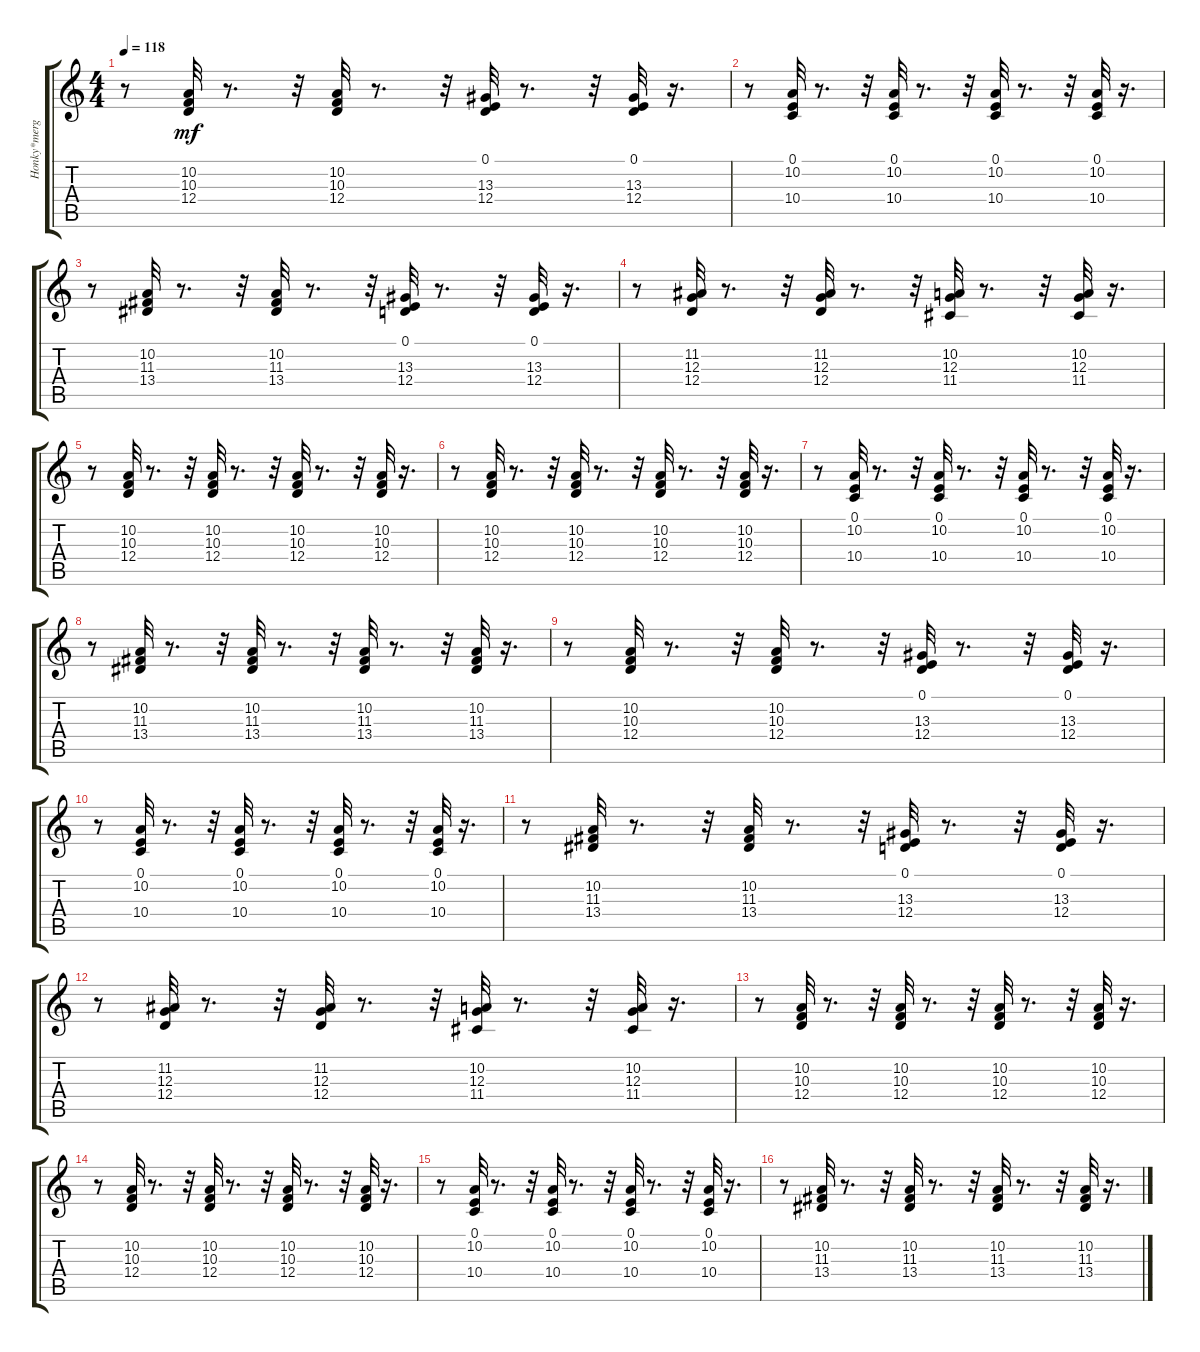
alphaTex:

\track ("Honky*merged" "Honky*merg") {instrument honkytonkpiano}
\staff {score tabs}
\tuning (E4 B3 G3 D3 A2 E2) {hide}
\ts (4 4)
\tempo 118
\clef g2
\ks c
r.8{dy mf} (10.2 10.3 12.4).32 r.8{d} r.32 (10.2 10.3 12.4).32 r.8{d} r.32 (0.1 13.3 12.4).32 r.8{d} r.32 (0.1 13.3 12.4).32 r.16{d} |
r.8 (0.1 10.2 10.4).32 r.8{d} r.32 (0.1 10.2 10.4).32 r.8{d} r.32 (0.1 10.2 10.4).32 r.8{d} r.32 (0.1 10.2 10.4).32 r.16{d} |
r.8 (10.2 11.3 13.4).32 r.8{d} r.32 (10.2 11.3 13.4).32 r.8{d} r.32 (0.1 13.3 12.4).32 r.8{d} r.32 (0.1 13.3 12.4).32 r.16{d} |
r.8 (11.2 12.3 12.4).32 r.8{d} r.32 (11.2 12.3 12.4).32 r.8{d} r.32 (10.2 12.3 11.4).32 r.8{d} r.32 (10.2 12.3 11.4).32 r.16{d} |
r.8 (10.2 10.3 12.4).32 r.8{d} r.32 (10.2 10.3 12.4).32 r.8{d} r.32 (10.2 10.3 12.4).32 r.8{d} r.32 (10.2 10.3 12.4).32 r.16{d} |
r.8 (10.2 10.3 12.4).32 r.8{d} r.32 (10.2 10.3 12.4).32 r.8{d} r.32 (10.2 10.3 12.4).32 r.8{d} r.32 (10.2 10.3 12.4).32 r.16{d} |
r.8 (0.1 10.2 10.4).32 r.8{d} r.32 (0.1 10.2 10.4).32 r.8{d} r.32 (0.1 10.2 10.4).32 r.8{d} r.32 (0.1 10.2 10.4).32 r.16{d} |
r.8 (10.2 11.3 13.4).32 r.8{d} r.32 (10.2 11.3 13.4).32 r.8{d} r.32 (10.2 11.3 13.4).32 r.8{d} r.32 (10.2 11.3 13.4).32 r.16{d} |
r.8 (10.2 10.3 12.4).32 r.8{d} r.32 (10.2 10.3 12.4).32 r.8{d} r.32 (0.1 13.3 12.4).32 r.8{d} r.32 (0.1 13.3 12.4).32 r.16{d} |
r.8 (0.1 10.2 10.4).32 r.8{d} r.32 (0.1 10.2 10.4).32 r.8{d} r.32 (0.1 10.2 10.4).32 r.8{d} r.32 (0.1 10.2 10.4).32 r.16{d} |
r.8 (10.2 11.3 13.4).32 r.8{d} r.32 (10.2 11.3 13.4).32 r.8{d} r.32 (0.1 13.3 12.4).32 r.8{d} r.32 (0.1 13.3 12.4).32 r.16{d} |
r.8 (11.2 12.3 12.4).32 r.8{d} r.32 (11.2 12.3 12.4).32 r.8{d} r.32 (10.2 12.3 11.4).32 r.8{d} r.32 (10.2 12.3 11.4).32 r.16{d} |
r.8 (10.2 10.3 12.4).32 r.8{d} r.32 (10.2 10.3 12.4).32 r.8{d} r.32 (10.2 10.3 12.4).32 r.8{d} r.32 (10.2 10.3 12.4).32 r.16{d} |
r.8 (10.2 10.3 12.4).32 r.8{d} r.32 (10.2 10.3 12.4).32 r.8{d} r.32 (10.2 10.3 12.4).32 r.8{d} r.32 (10.2 10.3 12.4).32 r.16{d} |
r.8 (0.1 10.2 10.4).32 r.8{d} r.32 (0.1 10.2 10.4).32 r.8{d} r.32 (0.1 10.2 10.4).32 r.8{d} r.32 (0.1 10.2 10.4).32 r.16{d} |
r.8 (10.2 11.3 13.4).32 r.8{d} r.32 (10.2 11.3 13.4).32 r.8{d} r.32 (10.2 11.3 13.4).32 r.8{d} r.32 (10.2 11.3 13.4).32 r.16{d}
